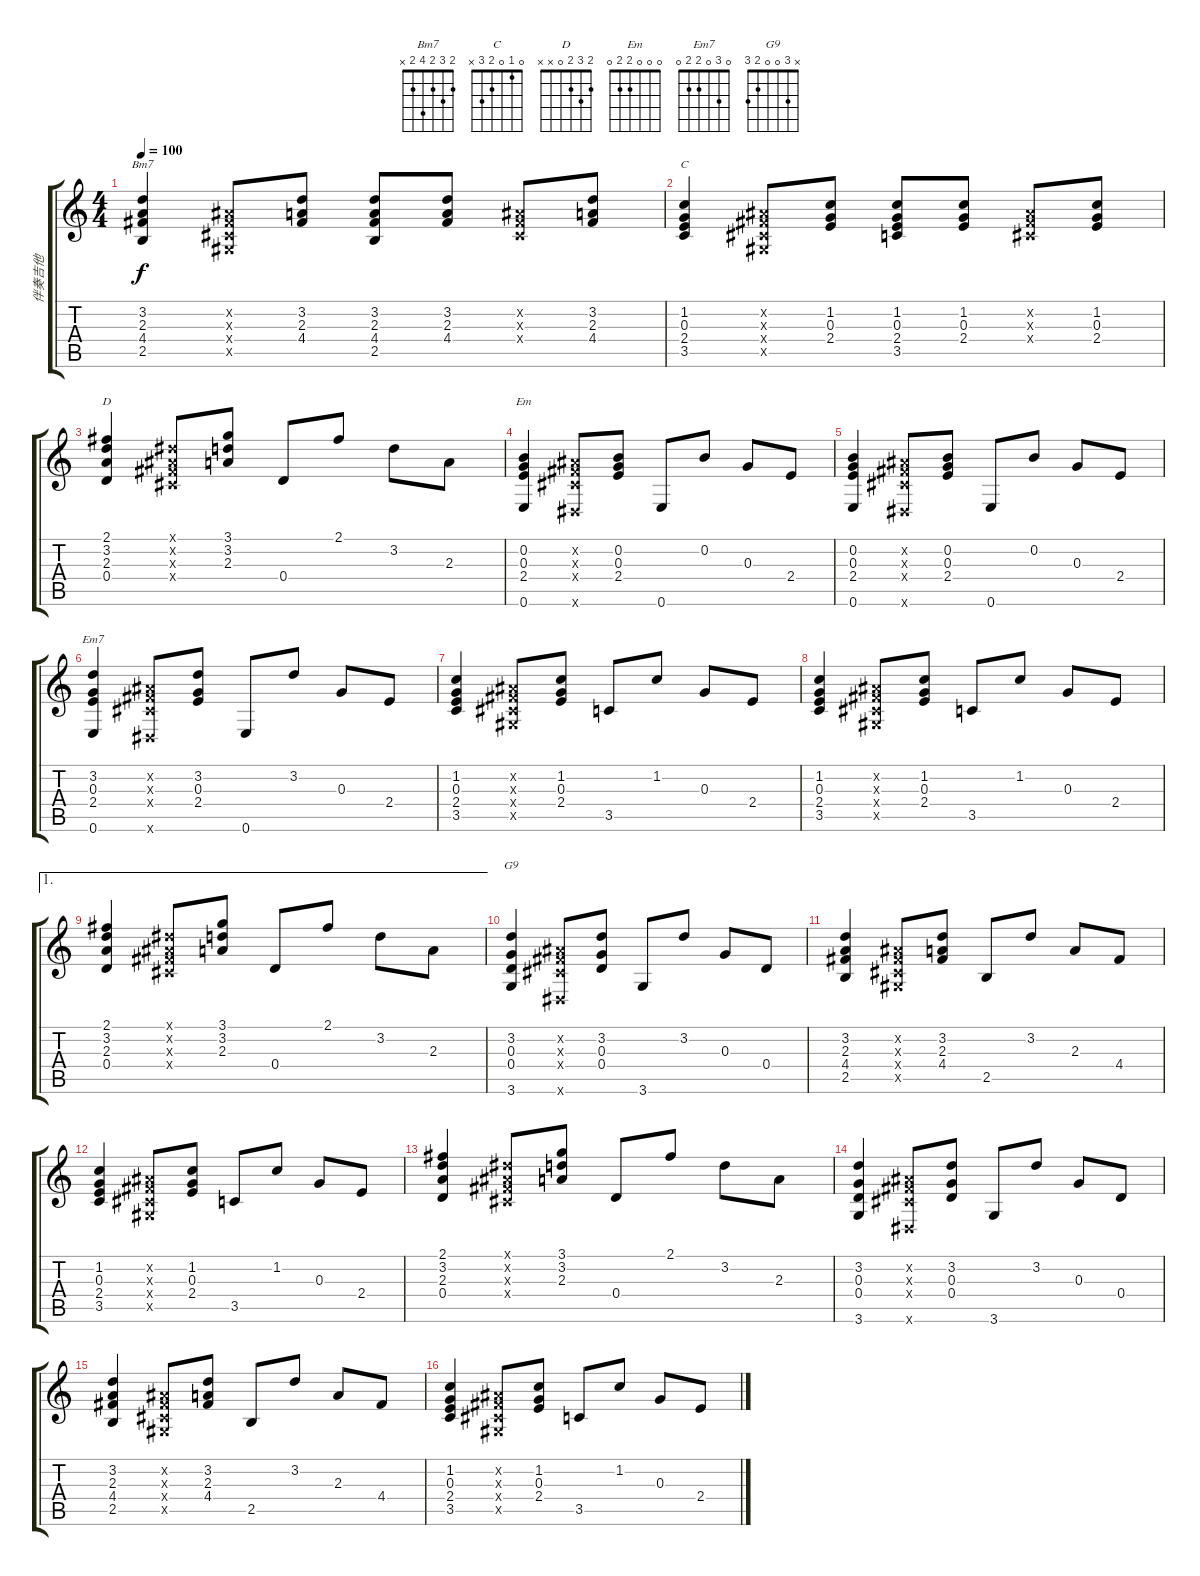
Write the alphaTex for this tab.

\track ("伴奏吉他" "伴奏吉他") {instrument acousticguitarnylon}
\staff {score tabs}
\tuning (E4 B3 G3 D3 A2 E2) {hide}
\chord ("Bm7" 2 3 2 4 2 x)
\chord ("C" 0 1 0 2 3 x)
\chord ("D" 2 3 2 0 x x)
\chord ("Em" 0 0 0 2 2 0)
\chord ("Em7" 0 3 0 2 2 0)
\chord ("G9" x 3 0 0 2 3)
\ts (4 4)
\tempo 100
\clef g2
\ks c
(3.2 2.3 4.4 2.5).4{ch "Bm7" dy f} (-1.2{x} -1.3{x} -1.4{x} -1.5{x}).8 (3.2 2.3 4.4).8 (3.2 2.3 4.4 2.5).8 (3.2 2.3 4.4).8 (-1.2{x} -1.3{x} -1.4{x}).8 (3.2 2.3 4.4).8 |
(1.2 0.3 2.4 3.5).4{ch "C"} (-1.2{x} -1.3{x} -1.4{x} -1.5{x}).8 (1.2 0.3 2.4).8 (1.2 0.3 2.4 3.5).8 (1.2 0.3 2.4).8 (-1.2{x} -1.3{x} -1.4{x}).8 (1.2 0.3 2.4).8 |
(2.1 3.2 2.3 0.4).4{ch "D"} (-1.1{x} -1.2{x} -1.3{x} -1.4{x}).8 (3.1 3.2 2.3).8 0.4.8 2.1.8 3.2.8 2.3.8 |
(0.2 0.3 2.4 0.6).4{ch "Em"} (-1.2{x} -1.3{x} -1.4{x} -1.6{x}).8 (0.2 0.3 2.4).8 0.6.8 0.2.8 0.3.8 2.4.8 |
(0.2 0.3 2.4 0.6).4 (-1.2{x} -1.3{x} -1.4{x} -1.6{x}).8 (0.2 0.3 2.4).8 0.6.8 0.2.8 0.3.8 2.4.8 |
(3.2 0.3 2.4 0.6).4{ch "Em7"} (-1.2{x} -1.3{x} -1.4{x} -1.6{x}).8 (3.2 0.3 2.4).8 0.6.8 3.2.8 0.3.8 2.4.8 |
(1.2 0.3 2.4 3.5).4 (-1.2{x} -1.3{x} -1.4{x} -1.5{x}).8 (1.2 0.3 2.4).8 3.5.8 1.2.8 0.3.8 2.4.8 |
(1.2 0.3 2.4 3.5).4 (-1.2{x} -1.3{x} -1.4{x} -1.5{x}).8 (1.2 0.3 2.4).8 3.5.8 1.2.8 0.3.8 2.4.8 |
\ae 1
(2.1 3.2 2.3 0.4).4 (-1.1{x} -1.2{x} -1.3{x} -1.4{x}).8 (3.1 3.2 2.3).8 0.4.8 2.1.8 3.2.8 2.3.8 |
(3.2 0.3 0.4 3.6).4{ch "G9"} (-1.2{x} -1.3{x} -1.4{x} -1.6{x}).8 (3.2 0.3 0.4).8 3.6.8 3.2.8 0.3.8 0.4.8 |
(3.2 2.3 4.4 2.5).4 (-1.2{x} -1.3{x} -1.4{x} -1.5{x}).8 (3.2 2.3 4.4).8 2.5.8 3.2.8 2.3.8 4.4.8 |
(1.2 0.3 2.4 3.5).4 (-1.2{x} -1.3{x} -1.4{x} -1.5{x}).8 (1.2 0.3 2.4).8 3.5.8 1.2.8 0.3.8 2.4.8 |
(2.1 3.2 2.3 0.4).4 (-1.1{x} -1.2{x} -1.3{x} -1.4{x}).8 (3.1 3.2 2.3).8 0.4.8 2.1.8 3.2.8 2.3.8 |
(3.2 0.3 0.4 3.6).4 (-1.2{x} -1.3{x} -1.4{x} -1.6{x}).8 (3.2 0.3 0.4).8 3.6.8 3.2.8 0.3.8 0.4.8 |
(3.2 2.3 4.4 2.5).4 (-1.2{x} -1.3{x} -1.4{x} -1.5{x}).8 (3.2 2.3 4.4).8 2.5.8 3.2.8 2.3.8 4.4.8 |
(1.2 0.3 2.4 3.5).4 (-1.2{x} -1.3{x} -1.4{x} -1.5{x}).8 (1.2 0.3 2.4).8 3.5.8 1.2.8 0.3.8 2.4.8
